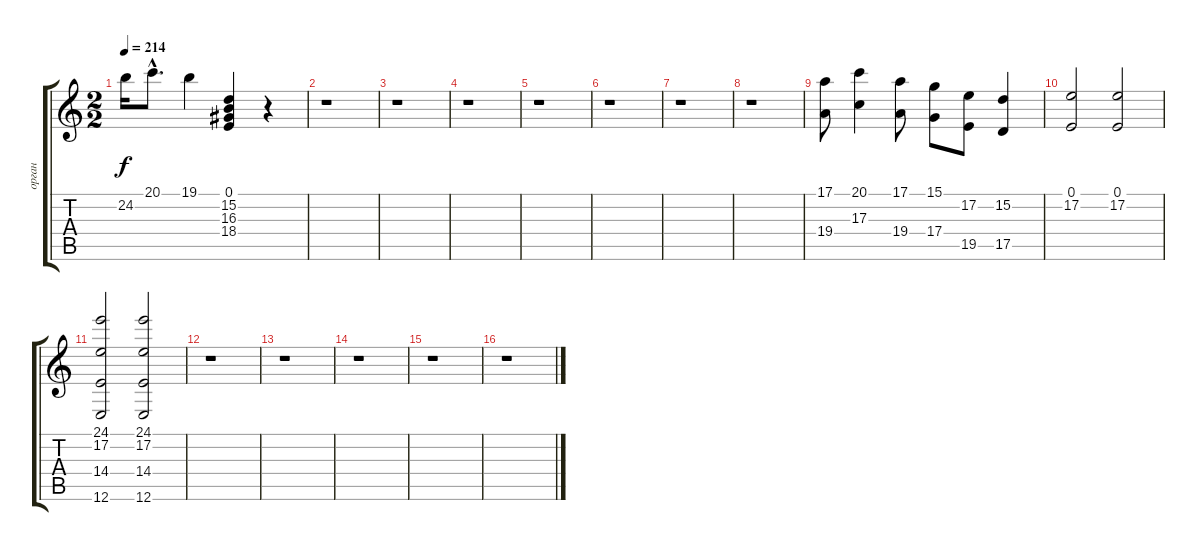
\track ("орган" "орган") {instrument acousticgrandpiano}
\staff {score tabs}
\tuning (E4 B3 G3 D3 A2 E2) {hide}
\ts (2 2)
\tempo 214
\clef g2
\ks c
24.2.16{dy f} 20.1{hac}.8{d} 19.1.4 (0.1 15.2 16.3 18.4).4 r.4 |
r.1 |
r.1 |
r.1 |
r.1 |
r.1 |
r.1 |
r.1 |
(17.1 19.4).8 (20.1 17.3).4 (17.1 19.4).8 (15.1 17.4).8 (17.2 19.5).8 (15.2 17.5).4 |
(0.1 17.2).2 (0.1 17.2).2 |
(24.1 17.2 14.4 12.6).2 (24.1 17.2 14.4 12.6).2 |
r.1 |
r.1 |
r.1 |
r.1 |
r.1
